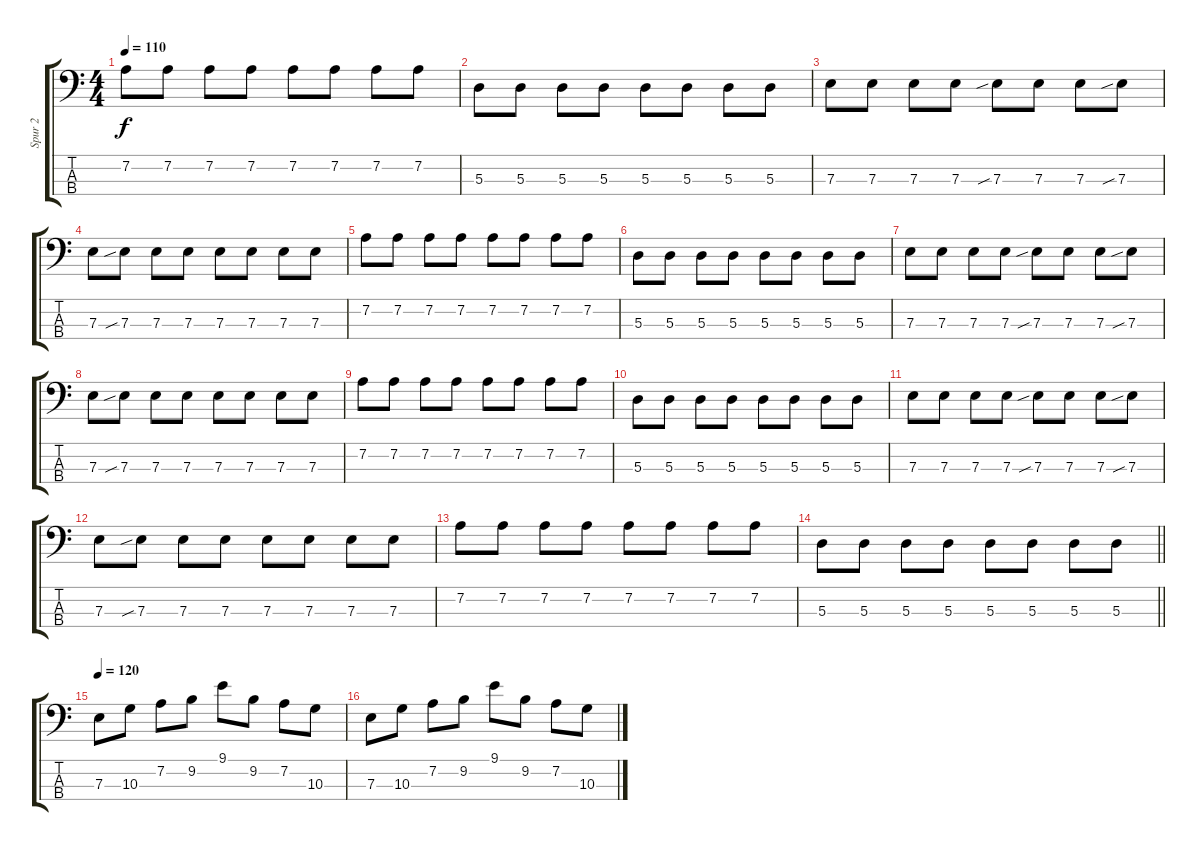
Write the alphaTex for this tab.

\track ("Spur 2" "Spur 2") {instrument electricbasspick}
\staff {score tabs}
\tuning (G2 D2 A1 E1) {hide}
\ts (4 4)
\tempo 110
\clef f4
\ks c
7.2.8{dy f} 7.2.8 7.2.8 7.2.8 7.2.8 7.2.8 7.2.8 7.2.8 |
5.3.8 5.3.8 5.3.8 5.3.8 5.3.8 5.3.8 5.3.8 5.3.8 |
7.3.8 7.3.8 7.3.8 7.3.8 7.3{sib}.8 7.3.8 7.3.8 7.3{sib}.8 |
7.3.8 7.3{sib}.8 7.3.8 7.3.8 7.3.8 7.3.8 7.3.8 7.3.8 |
7.2.8 7.2.8 7.2.8 7.2.8 7.2.8 7.2.8 7.2.8 7.2.8 |
5.3.8 5.3.8 5.3.8 5.3.8 5.3.8 5.3.8 5.3.8 5.3.8 |
7.3.8 7.3.8 7.3.8 7.3.8 7.3{sib}.8 7.3.8 7.3.8 7.3{sib}.8 |
7.3.8 7.3{sib}.8 7.3.8 7.3.8 7.3.8 7.3.8 7.3.8 7.3.8 |
7.2.8 7.2.8 7.2.8 7.2.8 7.2.8 7.2.8 7.2.8 7.2.8 |
5.3.8 5.3.8 5.3.8 5.3.8 5.3.8 5.3.8 5.3.8 5.3.8 |
7.3.8 7.3.8 7.3.8 7.3.8 7.3{sib}.8 7.3.8 7.3.8 7.3{sib}.8 |
7.3.8 7.3{sib}.8 7.3.8 7.3.8 7.3.8 7.3.8 7.3.8 7.3.8 |
7.2.8 7.2.8 7.2.8 7.2.8 7.2.8 7.2.8 7.2.8 7.2.8 |
\barLineRight lightlight
5.3.8 5.3.8 5.3.8 5.3.8 5.3.8 5.3.8 5.3.8 5.3.8 |
\tempo 120
7.3.8 10.3.8 7.2.8 9.2.8 9.1.8 9.2.8 7.2.8 10.3.8 |
7.3.8 10.3.8 7.2.8 9.2.8 9.1.8 9.2.8 7.2.8 10.3.8
